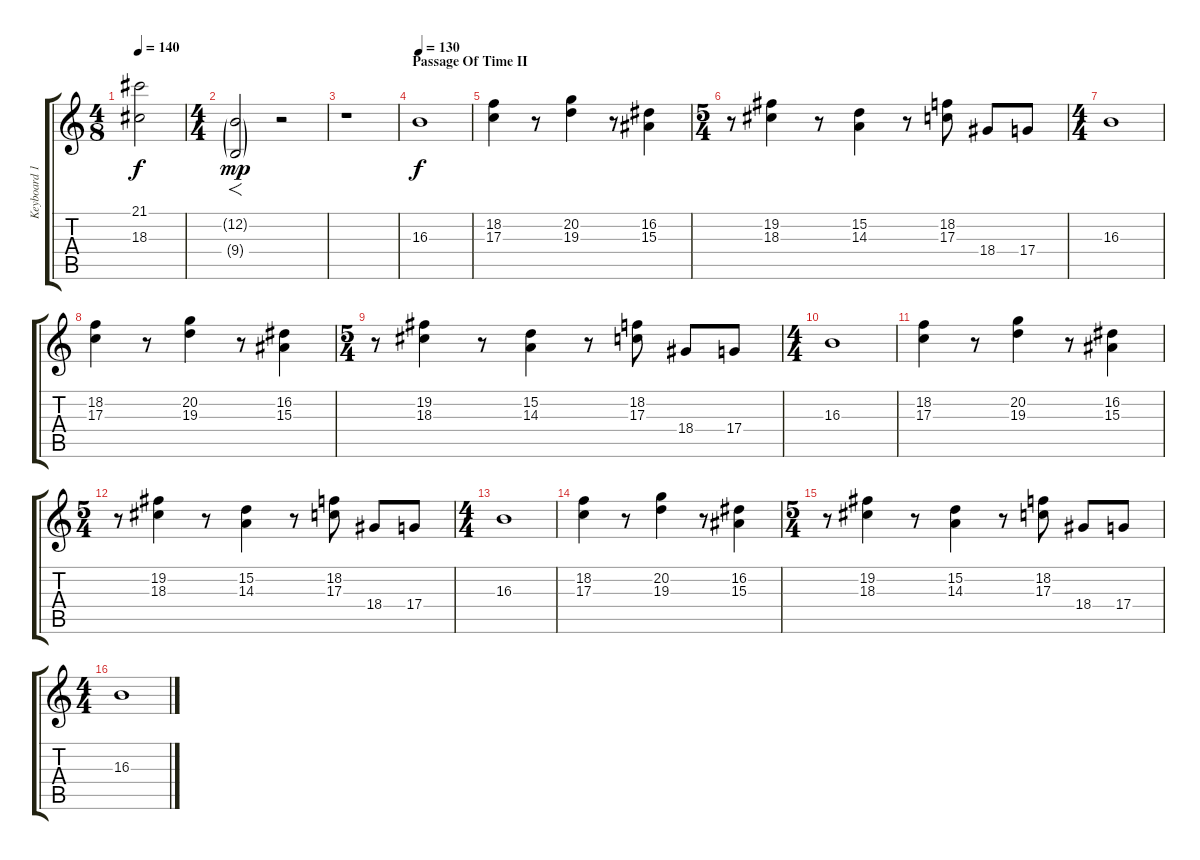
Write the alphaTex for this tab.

\track ("Keyboard 1" "Keyboard 1") {instrument stringensemble1}
\staff {score tabs}
\tuning (E4 B3 G3 D3 A2 E2) {hide}
\ts (4 8)
\tempo 140
\clef g2
\ks c
(21.1{t} 18.3{t}).2{dy f} |
\ts (4 4)
(12.2{g} 9.4{g}).2{f dy mp} r.2 |
r.1 |
\section ("" "Passage Of Time II")
\tempo 130
16.3.1{dy f} |
(18.2 17.3).4 r.8 (20.2 19.3).4 r.8 (16.2 15.3).4 |
\ts (5 4)
r.8 (19.2 18.3).4 r.8 (15.2 14.3).4 r.8 (18.2 17.3).8 18.4.8 17.4.8 |
\ts (4 4)
16.3.1 |
(18.2 17.3).4 r.8 (20.2 19.3).4 r.8 (16.2 15.3).4 |
\ts (5 4)
r.8 (19.2 18.3).4 r.8 (15.2 14.3).4 r.8 (18.2 17.3).8 18.4.8 17.4.8 |
\ts (4 4)
\section ("" "")
16.3.1 |
(18.2 17.3).4 r.8 (20.2 19.3).4 r.8 (16.2 15.3).4 |
\ts (5 4)
r.8 (19.2 18.3).4 r.8 (15.2 14.3).4 r.8 (18.2 17.3).8 18.4.8 17.4.8 |
\ts (4 4)
16.3.1 |
(18.2 17.3).4 r.8 (20.2 19.3).4 r.8 (16.2 15.3).4 |
\ts (5 4)
r.8 (19.2 18.3).4 r.8 (15.2 14.3).4 r.8 (18.2 17.3).8 18.4.8 17.4.8 |
\ts (4 4)
16.3.1
